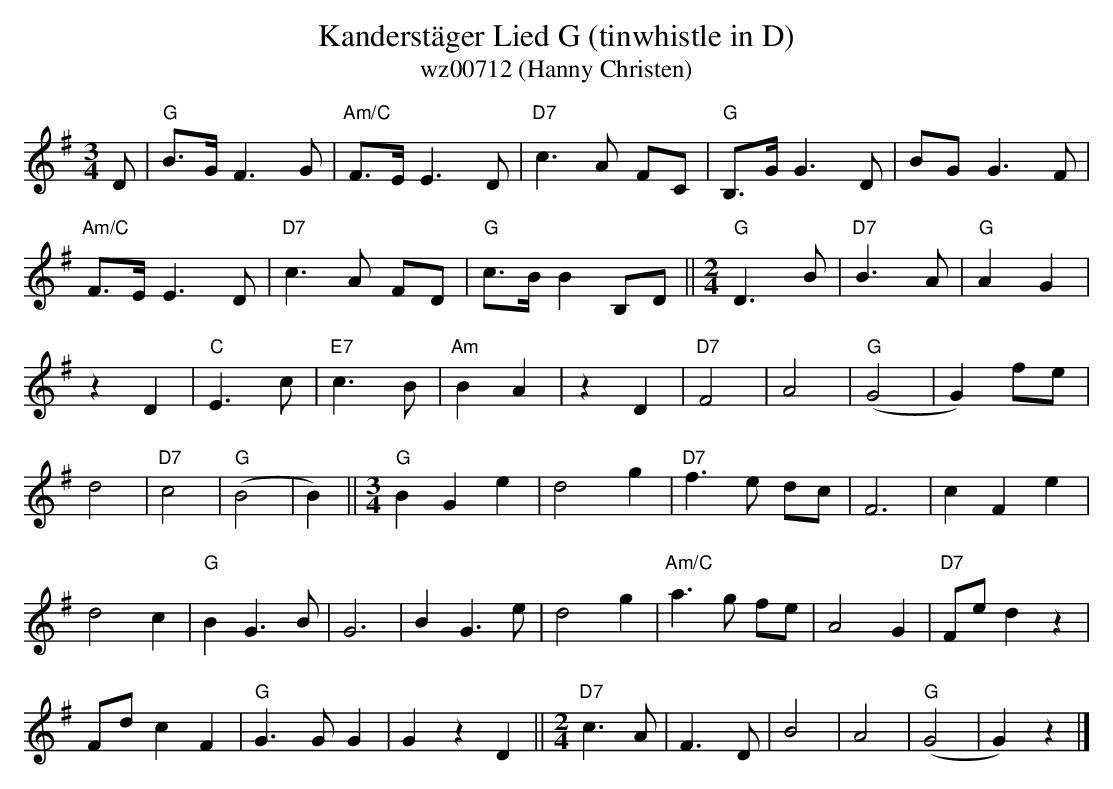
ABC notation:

X:1
T:Kanderst\"ager Lied G (tinwhistle in D)
T: wz00712 (Hanny Christen)
M:3/4
L:1/8
K:G %%MIDI gchordon
D |"G"B>G F3G | "Am/C"F>EE3D | "D7"c3A FC | "G"B,>GG3D | BGG3F |
"Am/C"F>EE3D | "D7"c3A FD | "G"c>BB2B,D || [M:2/4] "G"D3B | "D7"B3A | "G"A2G2 |
z2D2 | "C"E3c | "E7"c3B | "Am"B2A2 | z2D2 | "D7"F4 | A4 | "G"(G4 | G2)fe |
d4 | "D7"c4 | "G"(B4 | B2) || [M:3/4] [L:1/4] "G"BGe | d2g | "D7"f>e d/2c/2 | F3 | cFe |
d2c | "G"BG>B | G3 | BG>e | d2g | "Am/C"a>g f/2e/2 | A2G | "D7"F/2e/2dz |
F/2d/2cF | "G"G>GG | GzD || [M:2/4] "D7"c>A | F>D | B2 | A2 | "G"(G2 | G)z |]
